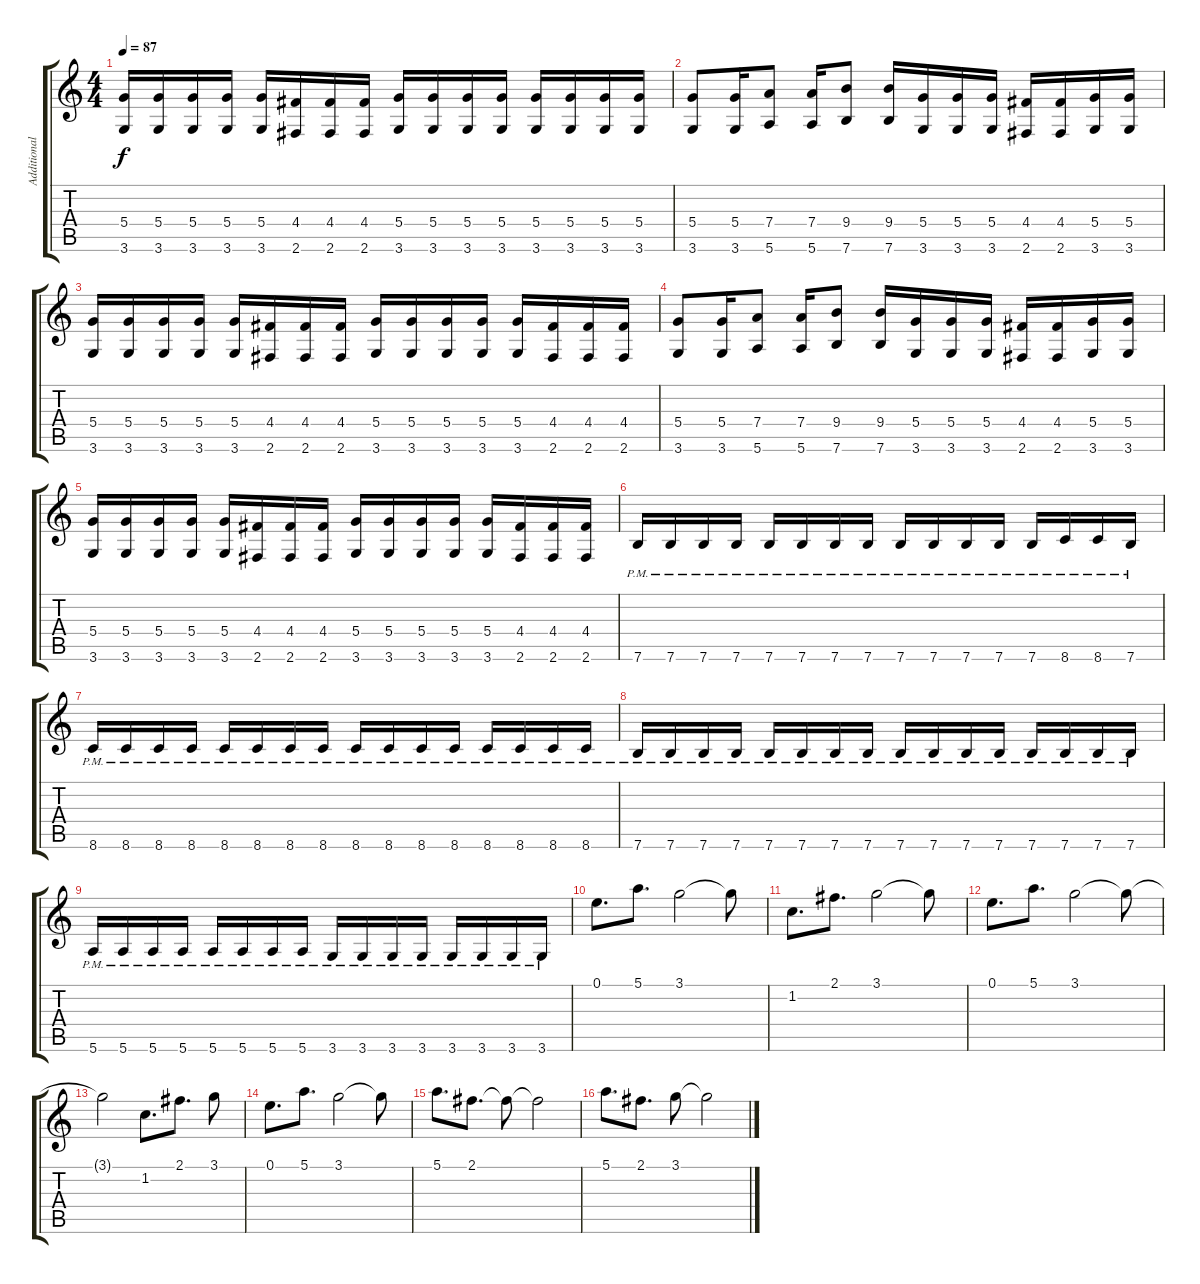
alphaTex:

\track ("Additional Guitar" "Additional") {instrument overdrivenguitar}
\staff {score tabs}
\tuning (E4 B3 G3 D3 A2 E2) {hide}
\ts (4 4)
\tempo 87
\clef g2
\ks c
(5.4 3.6).16{dy f instrument distortionguitar} (5.4 3.6).16 (5.4 3.6).16 (5.4 3.6).16 (5.4 3.6).16 (4.4 2.6).16 (4.4 2.6).16 (4.4 2.6).16 (5.4 3.6).16 (5.4 3.6).16 (5.4 3.6).16 (5.4 3.6).16 (5.4 3.6).16 (5.4 3.6).16 (5.4 3.6).16 (5.4 3.6).16 |
(5.4 3.6).8 (5.4 3.6).16 (7.4 5.6).8 (7.4 5.6).16 (9.4 7.6).8 (9.4 7.6).16 (5.4 3.6).16 (5.4 3.6).16 (5.4 3.6).16 (4.4 2.6).16 (4.4 2.6).16 (5.4 3.6).16 (5.4 3.6).16 |
(5.4 3.6).16 (5.4 3.6).16 (5.4 3.6).16 (5.4 3.6).16 (5.4 3.6).16 (4.4 2.6).16 (4.4 2.6).16 (4.4 2.6).16 (5.4 3.6).16 (5.4 3.6).16 (5.4 3.6).16 (5.4 3.6).16 (5.4 3.6).16 (4.4 2.6).16 (4.4 2.6).16 (4.4 2.6).16 |
(5.4 3.6).8 (5.4 3.6).16 (7.4 5.6).8 (7.4 5.6).16 (9.4 7.6).8 (9.4 7.6).16 (5.4 3.6).16 (5.4 3.6).16 (5.4 3.6).16 (4.4 2.6).16 (4.4 2.6).16 (5.4 3.6).16 (5.4 3.6).16 |
(5.4 3.6).16 (5.4 3.6).16 (5.4 3.6).16 (5.4 3.6).16 (5.4 3.6).16 (4.4 2.6).16 (4.4 2.6).16 (4.4 2.6).16 (5.4 3.6).16 (5.4 3.6).16 (5.4 3.6).16 (5.4 3.6).16 (5.4 3.6).16 (4.4 2.6).16 (4.4 2.6).16 (4.4 2.6).16 |
7.6{pm}.16 7.6{pm}.16 7.6{pm}.16 7.6{pm}.16 7.6{pm}.16 7.6{pm}.16 7.6{pm}.16 7.6{pm}.16 7.6{pm}.16 7.6{pm}.16 7.6{pm}.16 7.6{pm}.16 7.6{pm}.16 8.6{pm}.16 8.6{pm}.16 7.6{pm}.16 |
8.6{pm}.16 8.6{pm}.16 8.6{pm}.16 8.6{pm}.16 8.6{pm}.16 8.6{pm}.16 8.6{pm}.16 8.6{pm}.16 8.6{pm}.16 8.6{pm}.16 8.6{pm}.16 8.6{pm}.16 8.6{pm}.16 8.6{pm}.16 8.6{pm}.16 8.6{pm}.16 |
7.6{pm}.16 7.6{pm}.16 7.6{pm}.16 7.6{pm}.16 7.6{pm}.16 7.6{pm}.16 7.6{pm}.16 7.6{pm}.16 7.6{pm}.16 7.6{pm}.16 7.6{pm}.16 7.6{pm}.16 7.6{pm}.16 7.6{pm}.16 7.6{pm}.16 7.6{pm}.16 |
5.6{pm}.16 5.6{pm}.16 5.6{pm}.16 5.6{pm}.16 5.6{pm}.16 5.6{pm}.16 5.6{pm}.16 5.6{pm}.16 3.6{pm}.16 3.6{pm}.16 3.6{pm}.16 3.6{pm}.16 3.6{pm}.16 3.6{pm}.16 3.6{pm}.16 3.6{pm}.16 |
0.1.8{d instrument electricguitarclean} 5.1.8{d} 3.1.2 3.1{t}.8 |
1.2.8{d} 2.1.8{d} 3.1.2 3.1{t}.8 |
0.1.8{d} 5.1.8{d} 3.1.2 3.1{t}.8 |
3.1{t}.2 1.2.8{d} 2.1.8{d} 3.1.8 |
0.1.8{d instrument electricguitarclean} 5.1.8{d} 3.1.2 3.1{t}.8 |
5.1.8{d} 2.1.8{d} 2.1{t}.8 2.1{t}.2 |
5.1.8{d} 2.1.8{d} 3.1.8 3.1{t}.2
